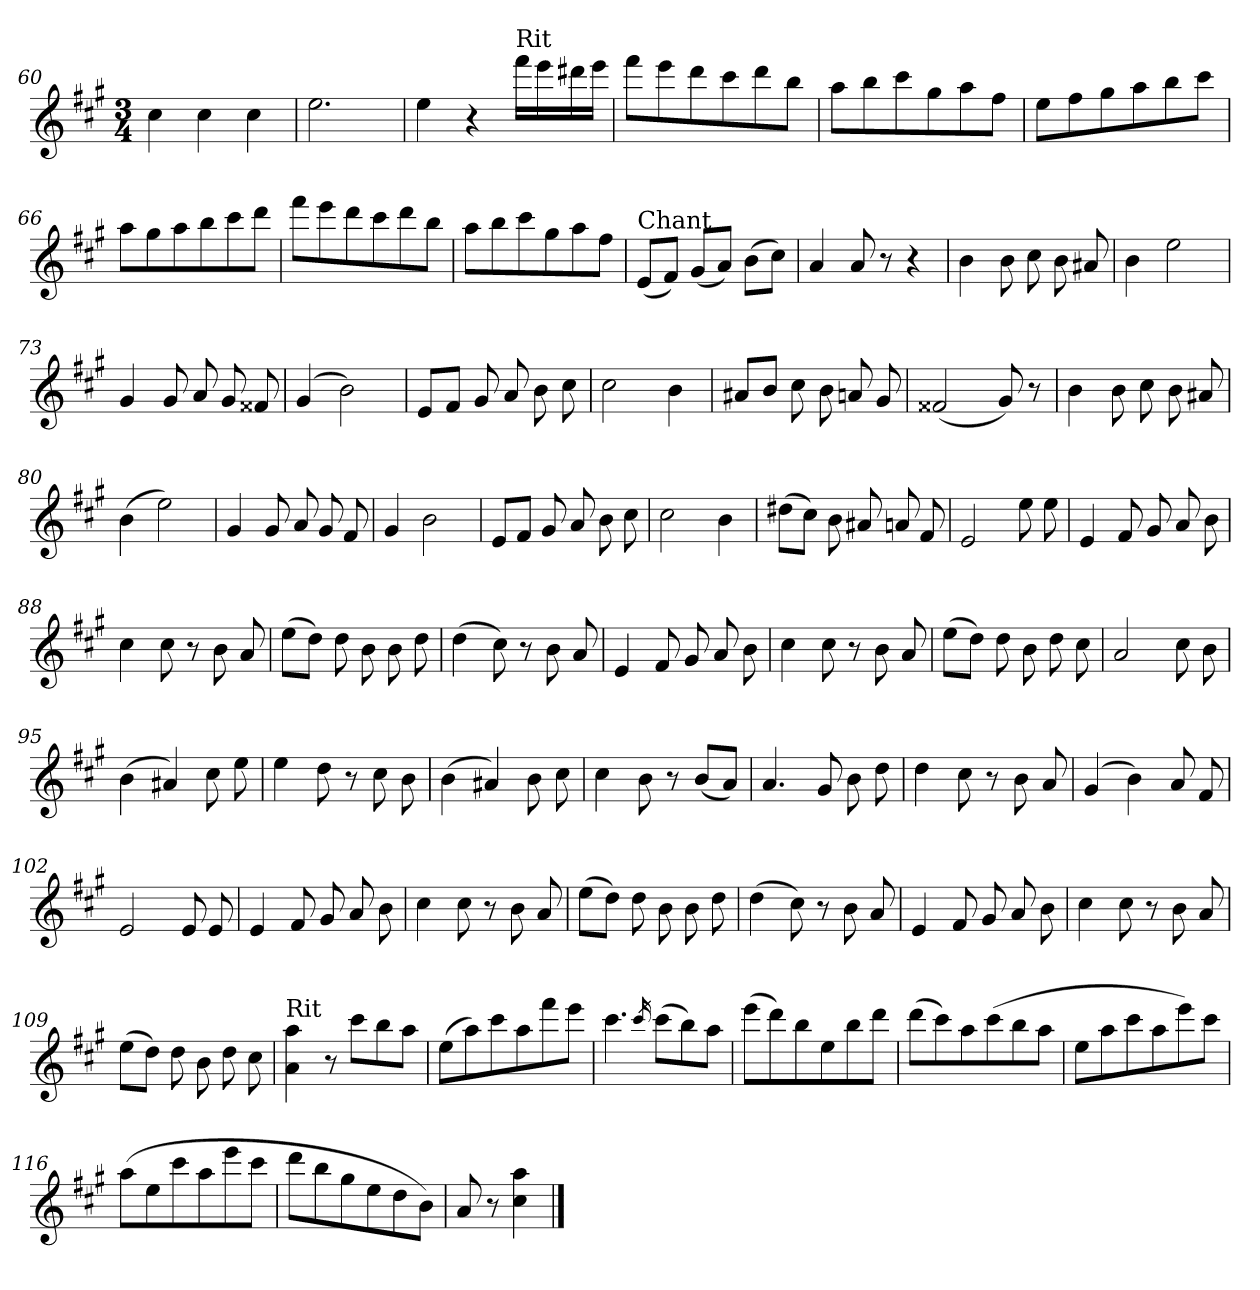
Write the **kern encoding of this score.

**kern
*part1
*staff1
*clefG2
*k[f#c#g#]
*A:
*M3/4
=60
4cc#\
4cc#\
4cc#\
=61
2.ee\
=62
4ee\
4r
!LO:TX:a:t=Rit
16fff#\LL
16eee\
16ddd#X\
16eee\JJ
=63
8fff#\L
8eee\
8ddd\
8ccc#\
8ddd\
8bb\J
!!LO:LB:g=z
=64
8aa\L
8bb\
8ccc#\
8gg#\
8aa\
8ff#\J
=65
8ee\L
8ff#\
8gg#\
8aa\
8bb\
8ccc#\J
=66
8aa\L
8gg#\
8aa\
8bb\
8ccc#\
8ddd\J
=67
8fff#\L
8eee\
8ddd\
8ccc#\
8ddd\
8bb\J
=68
8aa\L
8bb\
8ccc#\
8gg#\
8aa\
8ff#\J
=69
!LO:TX:a:t=Chant
(<8e/L
8f#/J)
(<8g#/L
8a/J)
(>8b\L
8cc#\J)
!!LO:LB:g=z
=70
4a/
8a/
8r
4r
=71
4b\
8b\
8cc#\
8b\
8a#X/
=72
4b\
2ee\
=73
4g#/
8g#/
8a/
8g#/
8f##X/
=74
(>4g#/
2b\)
=75
8e/L
8f#/J
8g#/
8a/
8b\
8cc#\
=76
2cc#\
4b\
!!LO:LB:g=z
=77
8a#X/L
8b/J
8cc#\
8b\
8an/
8g#/
=78
(<2f##X/
8g#/)
8r
=79
4b\
8b\
8cc#\
8b\
8a#X/
=80
(>4b\
2ee\)
=81
4g#/
8g#/
8a/
8g#/
8f#/
=82
4g#/
2b\
!!LO:LB:g=z
=83
8e/L
8f#/J
8g#/
8a/
8b\
8cc#\
=84
2cc#\
4b\
=85
(>8dd#X\L
8cc#\J)
8b\
8a#X/
8an/
8f#/
=86
2e/
8ee\
8ee\
=87
4e/
8f#/
8g#/
8a/
8b\
=88
4cc#\
8cc#\
8r
8b\
8a/
!!LO:PB:g=z
=89
(>8ee\L
8dd\J)
8dd\
8b\
8b\
8dd\
=90
(>4dd\
8cc#\)
8r
8b\
8a/
=91
4e/
8f#/
8g#/
8a/
8b\
=92
4cc#\
8cc#\
8r
8b\
8a/
=93
(>8ee\L
8dd\J)
8dd\
8b\
8dd\
8cc#\
=94
2a/
8cc#\
8b\
!!LO:LB:g=z
=95
(>4b\
4a#X/)
8cc#\
8ee\
=96
4ee\
8dd\
8r
8cc#\
8b\
=97
(>4b\
4a#X/)
8b\
8cc#\
=98
4cc#\
8b\
8r
(<8b/L
8a/J)
=99
4.a/
8g#/
8b\
8dd\
=100
4dd\
8cc#\
8r
8b\
8a/
=101
(>4g#/
4b\)
8a/
8f#/
!!LO:LB:g=z
=102
2e/
8e/
8e/
=103
4e/
8f#/
8g#/
8a/
8b\
=104
4cc#\
8cc#\
8r
8b\
8a/
=105
(>8ee\L
8dd\J)
8dd\
8b\
8b\
8dd\
=106
(>4dd\
8cc#\)
8r
8b\
8a/
=107
4e/
8f#/
8g#/
8a/
8b\
!!LO:LB:g=z
=108
4cc#\
8cc#\
8r
8b\
8a/
=109
(>8ee\L
8dd\J)
8dd\
8b\
8dd\
8cc#\
=110
!LO:TX:a:t=Rit
4a\ 4aa\
8r
8ccc#\L
8bb\
8aa\J
=111
(>8ee\L
8aa\)
8ccc#\
8aa\
8fff#\
8eee\J
=112
4.ccc#\
(<16qccc#/
(>8ccc#\L
8bb\)
8aa\J
=113
(>8eee\L
8ddd\)
8bb\
8ee\
8bb\
8ddd\J
!!LO:LB:g=z
=114
(>8ddd\L
8ccc#\)
8aa\
(>8ccc#\
8bb\
8aa\J
=115
8ee\L
8aa\
8ccc#\
8aa\
8eee\)
8ccc#\J
=116
(>8aa\L
8ee\
8ccc#\
8aa\
8eee\
8ccc#\J
=117
8ddd\L
8bb\
8gg#\
8ee\
8dd\
8b\J)
=118
8a/
8r
4cc#\ 4aa\
==
*-
